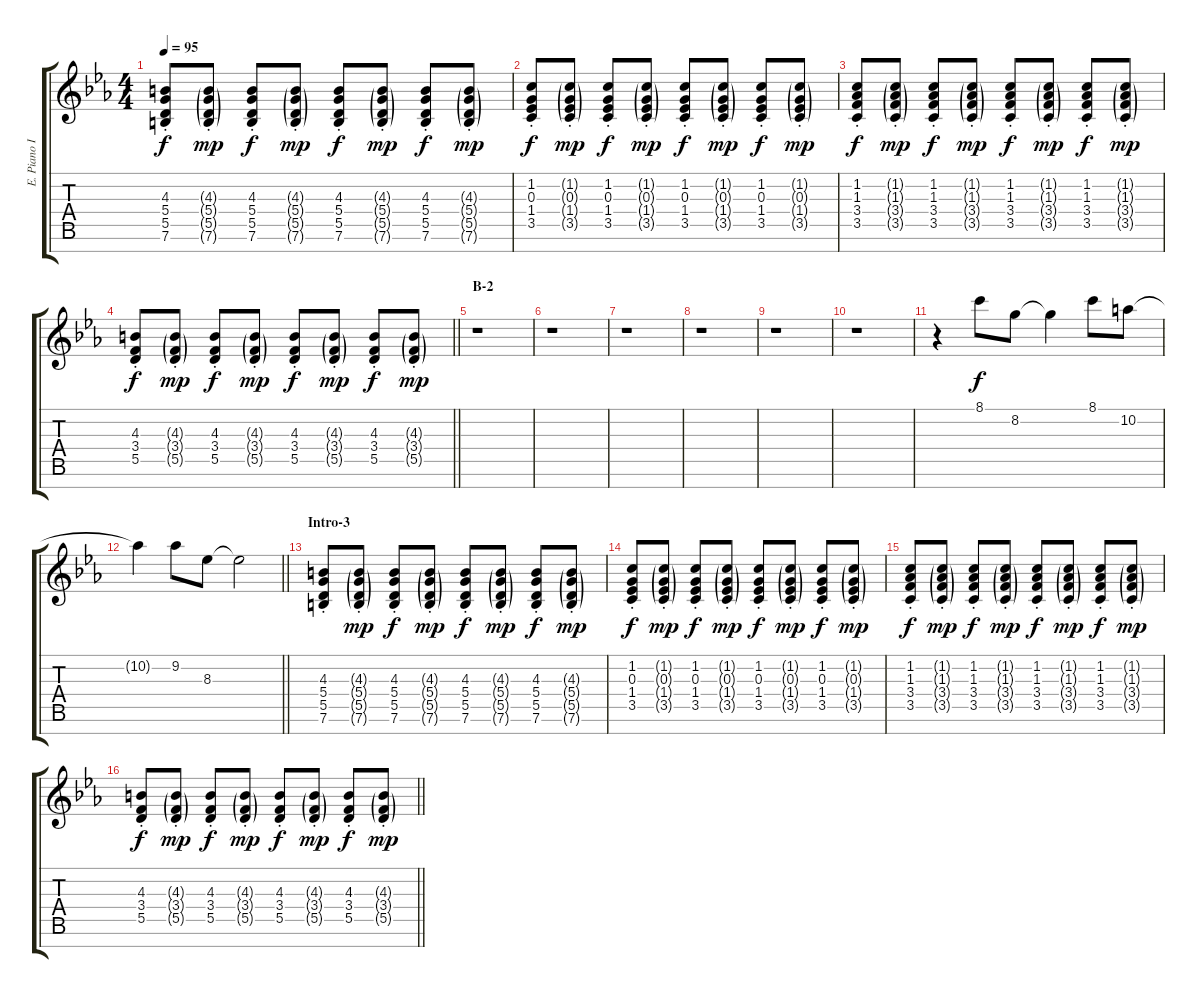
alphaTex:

\track ("E. Piano I" "E. Piano I") {instrument brightacousticpiano}
\staff {score tabs}
\tuning (E5 B4 G4 D4 A3 E3 B2) {hide}
\ts (4 4)
\tempo 95
\clef g2
\ks cminor
(4.3{st} 5.4{st} 5.5{st} 7.6{st}).8{dy f} (4.3{g st} 5.4{g st} 5.5{g st} 7.6{g st}).8{dy mp} (4.3{st} 5.4{st} 5.5{st} 7.6{st}).8{dy f} (4.3{g st} 5.4{g st} 5.5{g st} 7.6{g st}).8{dy mp} (4.3{st} 5.4{st} 5.5{st} 7.6{st}).8{dy f} (4.3{g st} 5.4{g st} 5.5{g st} 7.6{g st}).8{dy mp} (4.3{st} 5.4{st} 5.5{st} 7.6{st}).8{dy f} (4.3{g st} 5.4{g st} 5.5{g st} 7.6{g st}).8{dy mp} |
(1.2{st} 0.3{st} 1.4{st} 3.5{st}).8{dy f} (1.2{g st} 0.3{g st} 1.4{g st} 3.5{g st}).8{dy mp} (1.2{st} 0.3{st} 1.4{st} 3.5{st}).8{dy f} (1.2{g st} 0.3{g st} 1.4{g st} 3.5{g st}).8{dy mp} (1.2{st} 0.3{st} 1.4{st} 3.5{st}).8{dy f} (1.2{g st} 0.3{g st} 1.4{g st} 3.5{g st}).8{dy mp} (1.2{st} 0.3{st} 1.4{st} 3.5{st}).8{dy f} (1.2{g st} 0.3{g st} 1.4{g st} 3.5{g st}).8{dy mp} |
(1.2{st} 1.3{st} 3.4{st} 3.5{st}).8{dy f} (1.2{g st} 1.3{g st} 3.4{g st} 3.5{g st}).8{dy mp} (1.2{st} 1.3{st} 3.4{st} 3.5{st}).8{dy f} (1.2{g st} 1.3{g st} 3.4{g st} 3.5{g st}).8{dy mp} (1.2{st} 1.3{st} 3.4{st} 3.5{st}).8{dy f} (1.2{g st} 1.3{g st} 3.4{g st} 3.5{g st}).8{dy mp} (1.2{st} 1.3{st} 3.4{st} 3.5{st}).8{dy f} (1.2{g st} 1.3{g st} 3.4{g st} 3.5{g st}).8{dy mp} |
\barLineRight lightlight
(4.3{st} 3.4{st} 5.5{st}).8{dy f} (4.3{g st} 3.4{g st} 5.5{g st}).8{dy mp} (4.3{st} 3.4{st} 5.5{st}).8{dy f} (4.3{g st} 3.4{g st} 5.5{g st}).8{dy mp} (4.3{st} 3.4{st} 5.5{st}).8{dy f} (4.3{g st} 3.4{g st} 5.5{g st}).8{dy mp} (4.3{st} 3.4{st} 5.5{st}).8{dy f} (4.3{g st} 3.4{g st} 5.5{g st}).8{dy mp} |
\section ("" "B-2")
r.1 |
r.1 |
r.1 |
r.1 |
r.1 |
r.1 |
r.4 8.1.8{dy f} 8.2.8 8.2{t}.4 8.1.8 10.2.8 |
\barLineRight lightlight
10.2{t}.4 9.2.8 8.3.8 8.3{t}.2 |
\section ("" "Intro-3")
(4.3{st} 5.4{st} 5.5{st} 7.6{st}).8 (4.3{g st} 5.4{g st} 5.5{g st} 7.6{g st}).8{dy mp} (4.3{st} 5.4{st} 5.5{st} 7.6{st}).8{dy f} (4.3{g st} 5.4{g st} 5.5{g st} 7.6{g st}).8{dy mp} (4.3{st} 5.4{st} 5.5{st} 7.6{st}).8{dy f} (4.3{g st} 5.4{g st} 5.5{g st} 7.6{g st}).8{dy mp} (4.3{st} 5.4{st} 5.5{st} 7.6{st}).8{dy f} (4.3{g st} 5.4{g st} 5.5{g st} 7.6{g st}).8{dy mp} |
(1.2{st} 0.3{st} 1.4{st} 3.5{st}).8{dy f} (1.2{g st} 0.3{g st} 1.4{g st} 3.5{g st}).8{dy mp} (1.2{st} 0.3{st} 1.4{st} 3.5{st}).8{dy f} (1.2{g st} 0.3{g st} 1.4{g st} 3.5{g st}).8{dy mp} (1.2{st} 0.3{st} 1.4{st} 3.5{st}).8{dy f} (1.2{g st} 0.3{g st} 1.4{g st} 3.5{g st}).8{dy mp} (1.2{st} 0.3{st} 1.4{st} 3.5{st}).8{dy f} (1.2{g st} 0.3{g st} 1.4{g st} 3.5{g st}).8{dy mp} |
(1.2{st} 1.3{st} 3.4{st} 3.5{st}).8{dy f} (1.2{g st} 1.3{g st} 3.4{g st} 3.5{g st}).8{dy mp} (1.2{st} 1.3{st} 3.4{st} 3.5{st}).8{dy f} (1.2{g st} 1.3{g st} 3.4{g st} 3.5{g st}).8{dy mp} (1.2{st} 1.3{st} 3.4{st} 3.5{st}).8{dy f} (1.2{g st} 1.3{g st} 3.4{g st} 3.5{g st}).8{dy mp} (1.2{st} 1.3{st} 3.4{st} 3.5{st}).8{dy f} (1.2{g st} 1.3{g st} 3.4{g st} 3.5{g st}).8{dy mp} |
\barLineRight lightlight
(4.3{st} 3.4{st} 5.5{st}).8{dy f} (4.3{g st} 3.4{g st} 5.5{g st}).8{dy mp} (4.3{st} 3.4{st} 5.5{st}).8{dy f} (4.3{g st} 3.4{g st} 5.5{g st}).8{dy mp} (4.3{st} 3.4{st} 5.5{st}).8{dy f} (4.3{g st} 3.4{g st} 5.5{g st}).8{dy mp} (4.3{st} 3.4{st} 5.5{st}).8{dy f} (4.3{g st} 3.4{g st} 5.5{g st}).8{dy mp}
